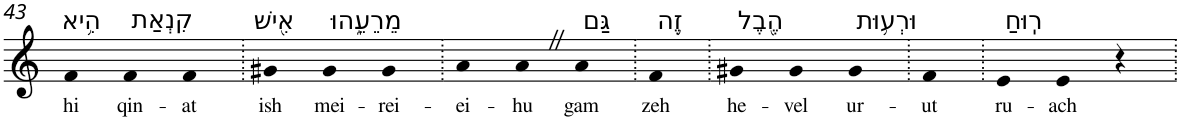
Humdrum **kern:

**kern	**text
*part1	*part1
*staff1	*staff1
*I"Piano	*
*I'Pno	*
!!LO:PB:g=z
*clefG2	*
*k[]	*
=43	=43
!LO:TX:a:t=הִ֥יא	!
!	!LO:LY:b
4f	hi
!LO:TX:a:t=קִנְאַת	!
!	!LO:LY:b
4f	qin-
!	!LO:LY:b
4f	-at
=44.	=44.
!LO:TX:a:t=אִ֖ישׁ	!
!	!LO:LY:b
4g#X	ish
!LO:TX:a:t=מֵרֵעֵ֑הוּ	!
!	!LO:LY:b
4g#	mei-
!	!LO:LY:b
4g#	-rei-
=45.	=45.
!	!LO:LY:b
4a	-ei-
!	!LO:LY:b
4aZ	-hu
!LO:TX:a:t=גַּם	!
!	!LO:LY:b
4a	gam
=46.	=46.
!LO:TX:a:t=זֶ֥ה	!
!	!LO:LY:b
4f	zeh
=47.	=47.
!LO:TX:a:t=הֶ֖בֶל	!
!	!LO:LY:b
4g#X	he-
!	!LO:LY:b
4g#	-vel
!LO:TX:a:t=וּרְע֥וּת	!
!	!LO:LY:b
4g#	ur-
=48.	=48.
!	!LO:LY:b
4f	-ut
=49.	=49.
!LO:TX:a:t=רֽוּחַ	!
!	!LO:LY:b
4e	ru-
!	!LO:LY:b
4e	-ach
4r	.
=.	=.
*-	*-
